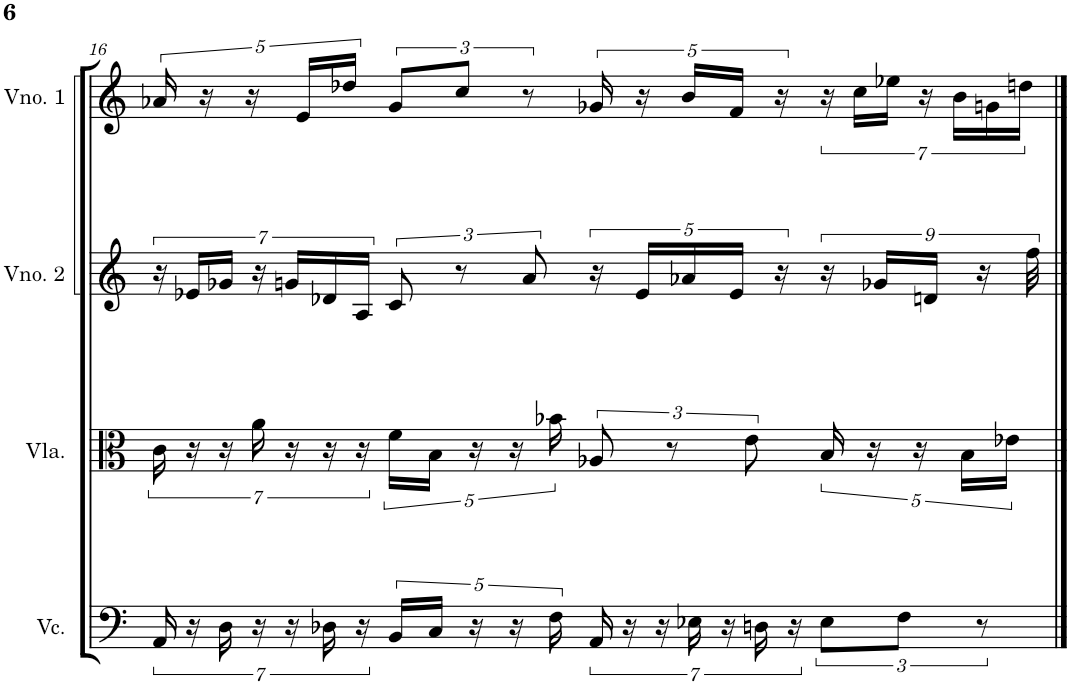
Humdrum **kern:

**kern	**kern	**kern	**kern
*part4	*part3	*part2	*part1
*staff4	*staff3	*staff2	*staff1
*I"Violoncelo	*I"Viola	*I"Violino 2	*I"Violino 1
*I'Vc.	*I'Vla.	*I'Vno. 2	*I'Vno. 1
!!LO:PB:g=z
*clefF4	*clefC3	*clefG2	*clefG2
*k[]	*k[]	*k[]	*k[]
*M4/4	*M4/4	*M4/4	*M4/4
=16	=16	=16	=16
28AA/	28c\	28r	20a-X/
28r	28r	28e-X/LL	.
.	.	.	20r
28D\	28r	28g-X/JJ	.
.	.	.	20r
28r	28a\	28r	.
28r	28r	28gn/LL	.
.	.	.	20e/LL
28D-X\	28r	28d-X/	.
.	.	.	20dd-X/JJ
28r	28r	28A/JJ	.
20BB/LL	20f\LL	12c/	12g/L
20C/JJ	20B\JJ	.	.
.	.	12r	12cc/J
20r	20r	.	.
20r	20r	.	.
.	.	12a/	12r
20F\	20b-X\	.	.
28AA/	12A-X/	20r	20g-X/
28r	.	.	.
.	.	20e-/LL	20r
28r	.	.	.
.	12r	.	.
.	.	20a-X/	20b/LL
28E-X\	.	.	.
28r	.	.	.
.	.	20e-/JJ	20f/JJ
.	12e\	.	.
28Dn\	.	.	.
.	.	20r	20r
28r	.	.	.
12E-\L	20B/	18r	28r
.	.	.	28cc\LL
.	20r	.	.
.	.	18g-X/LL	.
.	.	.	28ee-X\JJ
12F\J	.	.	.
.	20r	.	.
.	.	.	28r
.	.	18dn/JJ	.
.	.	.	28b\LL
.	20B\LL	.	.
12r	.	18r	.
.	.	.	28gn\
.	20e-X\JJ	.	.
.	.	.	28ddn\JJ
.	.	36ff\	.
==	==	==	==
*-	*-	*-	*-
